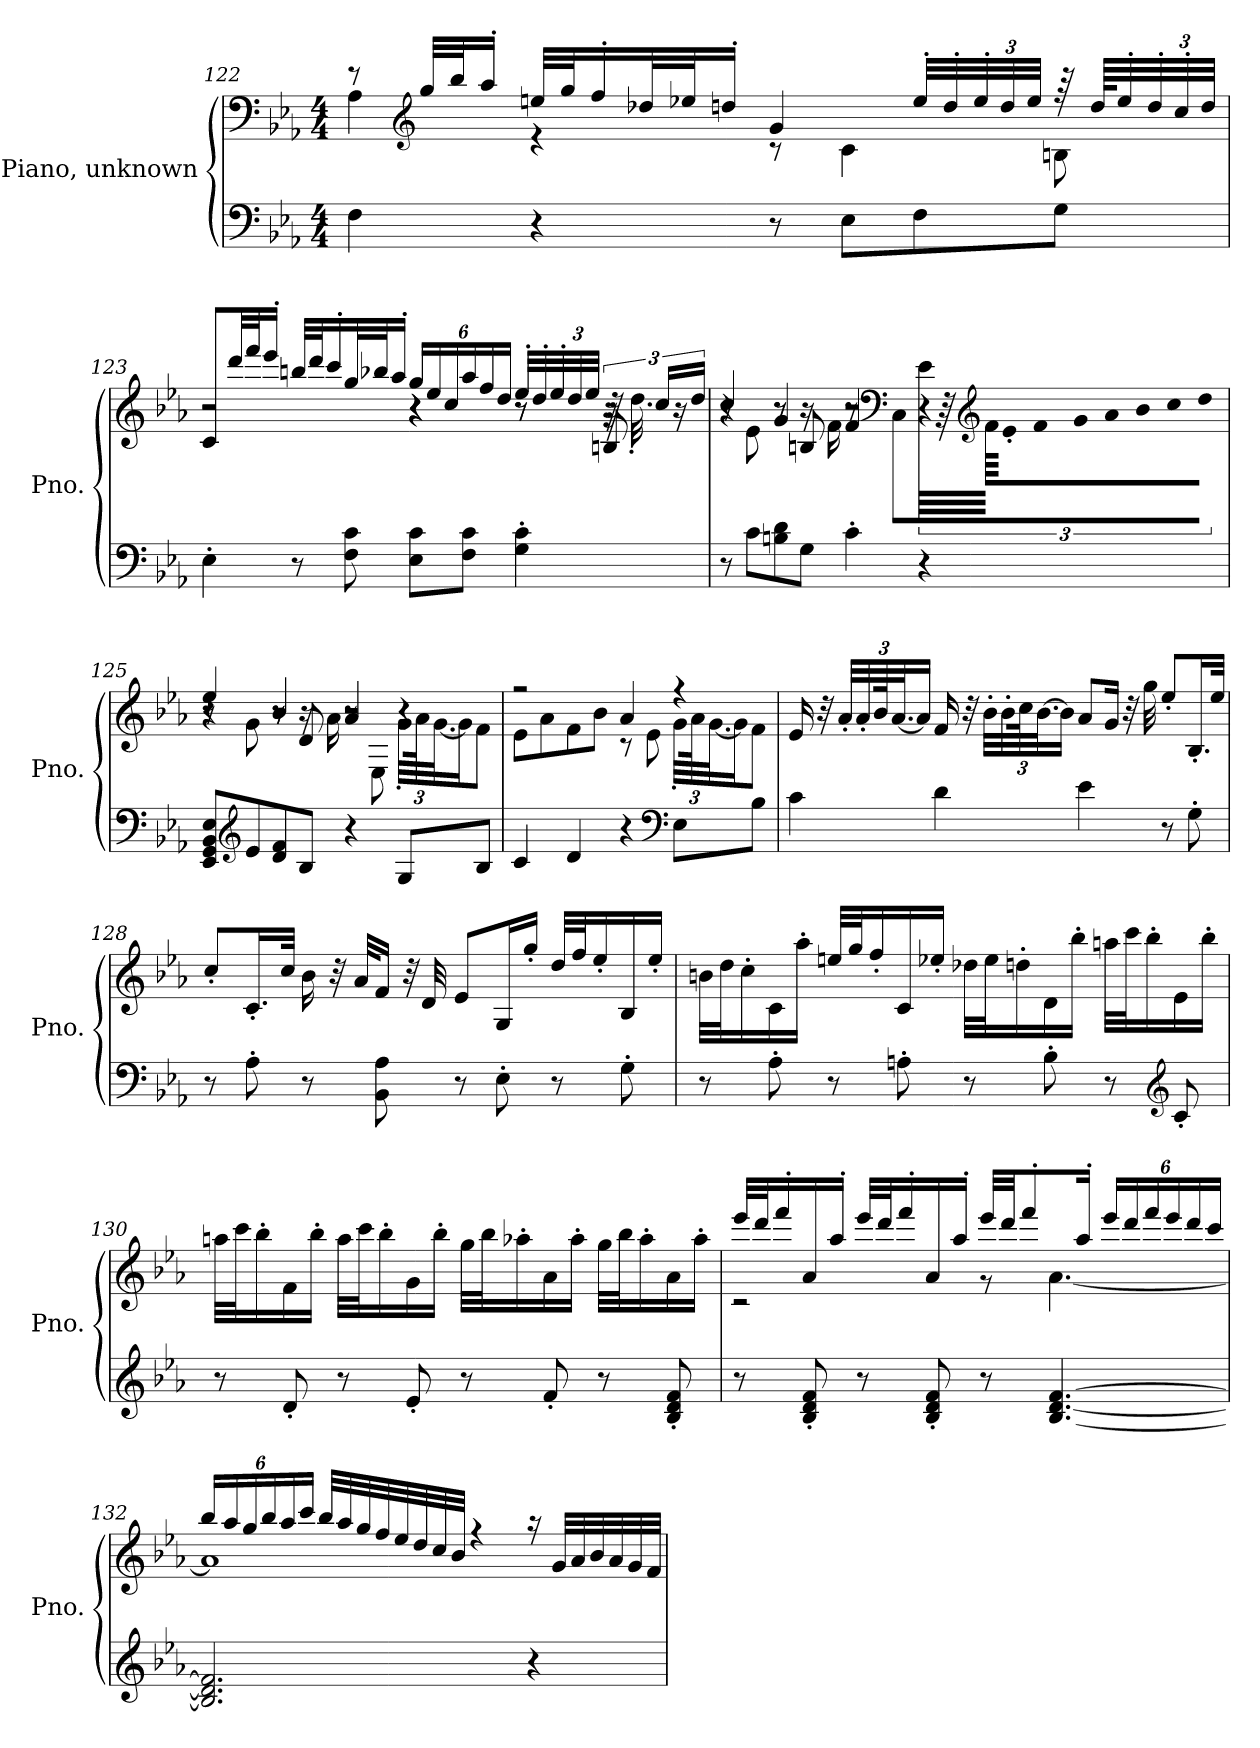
**kern	**kern
*part1	*part1
*staff2	*staff1
*I"Piano, unknown	*
*I'Pno.	*
!!LO:PB:g=z
*clefF4	*clefF4
*k[b-e-a-]	*k[b-e-a-]
*M4/4	*M4/4
=122	=122
*	*^
4F\	8r	4A-\
*	*clefG2	*
.	32gg/LLL	.
.	32bb-/J	.
.	16aa-'/JJ	.
4r	32een/LLL	4r
.	32gg/J	.
.	16ff'/	.
.	32dd-X/L	.
.	32ee-X/J	.
.	16ddn'/JJ	.
8r	4g/	8r
8E-\L	.	4c\
8F\	32ee-'/LLL	.
.	32dd'/	.
*	*Xbrackettup	*
.	48ee-'/	.
.	48dd/	.
.	48ee-/JJJ	.
8G\J	64r	8Bn\
.	64dd/KLLL	.
.	32ee-'/	.
.	48dd'/	.
.	48cc'/	.
.	48dd/JJJ	.
!!LO:LB:g=z
=123	=123	=123
*	*	*^
4E-'\	8c/L	2r	2r
.	32ddd/LL	.	.
.	32fff/J	.	.
.	16eee-'/JJ	.	.
8r	32bbn/LLL	.	.
.	32ddd/J	.	.
.	16ccc'/	.	.
8F\ 8c\	32gg/L	.	.
.	32bb-X/J	.	.
.	16aa-'/JJ	.	.
8E-\ 8c\L	24gg/LL	4r	4r
.	24ee-/	.	.
.	24cc/	.	.
8F\ 8c\J	24aa-/	.	.
.	24ff/	.	.
.	24dd/JJ	.	.
4G\' 4c\'	32ee-'/LLL	8r	8r
.	32dd'/	.	.
.	48ee-'/	.	.
.	48dd/	.	.
.	48ee-/JJJ	.	.
*	*brackettup	*	*
.	24r	64r	8Bn/
.	.	32.dd'\	.
.	24cc/LL	.	.
.	.	16r	.
.	24dd/JJ	.	.
!!LO:LB:g=z	!!	!!
=124	=124	=124	=124
8r	4cc/	8r	4r
8c\L	.	8e-\	.
8Bn\ 8d\	4g/	8r	8r
8G\J	.	16r	8Bn/
.	.	16f\	.
4c'\	4f/	8r	2r
*	*clefF4	*	*
.	.	8C\L	.
4r	4r	96e-\Jkkk	.
.	.	96r	.
*	*clefG2	*	*
.	.	96f\KLLL	.
.	.	32e-'\	.
.	.	32f\	.
.	.	32g\	.
.	.	32a-\	.
.	.	32b-\	.
.	.	32cc\	.
.	.	32dd\JJJ	.
=125	=125	=125	=125
8EE-/ 8GG/ 8BB-/ 8E-/L	4ee-/	8r	4r
*clefG2	*	*	*
8e-/	.	8g\	.
8d/ 8f/	4b-/	8r	8r
8B-/J	.	16r	8d/
.	.	16a-\	.
4r	4a-/	8r	2r
.	.	8E-\	.
*	*	*Xbrackettup	*
8G/L	4r	48g'\LLL	.
.	.	96a-\K	.
.	.	[48.g\J	.
.	.	16g\J]	.
8B-/J	.	8f\J	.
*	*	*v	*v
!!LO:LB:g=z
=126	=126	=126
4c/	2r	8e-\L
.	.	8a-\
4d/	.	8f\
.	.	8b-\J
4r	4a-/	8r
.	.	8e-\
*clefF4	*	*
8E-\L	4r	48g'\LLL
.	.	96a-\K
.	.	[48.g\J
.	.	16g\J]
8B-\J	.	8f\J
*	*v	*v
=127	=127
4c\	16e-/
.	32r
.	32a-'/LLL
.	48a-'/
.	96b-/K
.	[48.a-/J
.	16a-/JJ]
4d\	16f/
.	32r
.	32b-'\LLL
.	48b-'\
.	96cc\K
.	[48.b-\J
.	16b-\JJ]
4e-\	8a-/L
.	16g/Jk
.	32r
.	32gg\
8r	8ee-'/L
8G'\	16.B-'/L
.	32ee-/JJk
!!LO:LB:g=z
=128	=128
8r	8cc'/L
8A-'\	16.c'/L
.	32cc/JJk
8r	16b-\
.	32r
.	32a-/KLL
8BB-\ 8A-\	16f/JJ
.	32r
.	32d/
8r	8e-/L
8E-'\	16G/L
.	16gg'/JJ
8r	32dd/LLL
.	32ff/J
.	16ee-'/
8G'\	16B-/
.	16ee-'/JJ
=129	=129
8r	32bn\LLL
.	32dd\J
.	16cc'\
8A-'\	16c\
.	16aa-'\JJ
8r	32een/LLL
.	32gg/J
.	16ff'/
8An'\	16c/
.	16ee-X'/JJ
8r	32dd-X\LLL
.	32ee-\J
.	16ddn'\
8B-'\	16d\
.	16bb-'\JJ
8r	32aan\LLL
.	32ccc\J
.	16bb-'\
*clefG2	*
8c'/	16e-\
.	16bb-'\JJ
!!LO:LB:g=z
=130	=130
8r	32aan\LLL
.	32ccc\J
.	16bb-'\
8d'/	16f\
.	16bb-'\JJ
8r	32aa\LLL
.	32ccc\J
.	16bb-'\
8e-'/	16g\
.	16bb-'\JJ
8r	32gg\LLL
.	32bb-\J
.	16aa-X'\
8f'/	16a-\
.	16aa-'\JJ
8r	32gg\LLL
.	32bb-\J
.	16aa-'\
8B-/' 8d/' 8f/'	16a-\
.	16aa-'\JJ
!!LO:PB:g=z
=131	=131
*	*^
8r	32eee-/LLL	2r
.	32ddd/J	.
.	16fff'/	.
8B-/' 8d/' 8f/'	16a-/	.
.	16aa-'/JJ	.
8r	32eee-/LLL	.
.	32ddd/J	.
.	16fff'/	.
8B-/' 8d/' 8f/'	16a-/	.
.	16aa-'/JJ	.
8r	32eee-/LLL	8r
.	32ddd/JJ	.
.	8fff'/	.
[4.B-/ [4.d/ [4.f/	.	[4.a-\
.	16aa-'/Jk	.
.	24eee-/LL	.
.	24ddd/	.
.	24fff/	.
.	24eee-/	.
.	24ddd/	.
.	24ccc/JJ	.
!!LO:LB:g=z	!!
=132	=132	=132
2.B-/] 2.d/] 2.f/]	24bb-/LL	1a-]
.	24aa-/	.
.	24gg/	.
.	24bb-/	.
.	24aa-/	.
.	24ccc/JJ	.
.	32bb-/LLL	.
.	32aa-/	.
.	32gg/	.
.	32ff/	.
.	32ee-/	.
.	32dd/	.
.	32cc/	.
.	32b-/JJJ	.
.	4r	.
4r	16r	.
.	32g/LLL	.
.	32a-/	.
.	32b-/	.
.	32a-/	.
.	32g/	.
.	32f/JJJ	.
*	*v	*v
=	=
*-	*-
